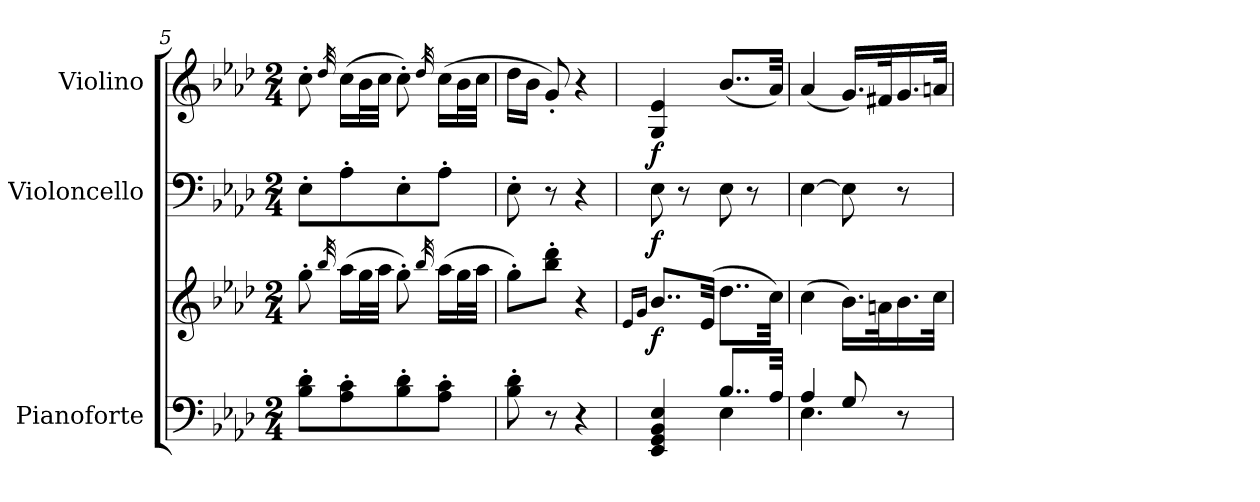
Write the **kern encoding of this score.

**kern	**kern	**dynam	**kern	**dynam	**kern	**dynam
*part3	*part3	*part3	*part2	*part2	*part1	*part1
*staff4	*staff3	*staff3/4	*staff2	*staff2	*staff1	*staff1
*I"Pianoforte	*	*	*I"Violoncello	*	*I"Violino	*
*I'Pno	*	*	*	*	*	*
!!LO:LB:g=z
*clefF4	*clefG2	*	*clefF4	*	*clefG2	*
*k[b-e-a-d-]	*k[b-e-a-d-]	*	*k[b-e-a-d-]	*	*k[b-e-a-d-]	*
*A-:	*A-:	*	*A-:	*	*A-:	*
*M2/4	*M2/4	*	*M2/4	*	*M2/4	*
=5	=5	=5	=5	=5	=5	=5
8B-\' 8d-\'L	8gg'\	.	8E-'\L	.	8cc'\	.
.	32qbb-/	.	.	.	32qdd-/	.
8A-\' 8c\'	(>16aa-\LL	.	8A-'\	.	(>16cc\LL	.
.	32gg\L	.	.	.	32b-\L	.
.	32aa-\JJJ	.	.	.	32cc\JJJ	.
8B-\' 8d-\'	8gg'\)	.	8E-'\	.	8cc'\)	.
.	32qbb-/	.	.	.	32qdd-/	.
8A-\' 8c\'J	(>16aa-\LL	.	8A-'\J	.	(>16cc\LL	.
.	32gg\L	.	.	.	32b-\L	.
.	32aa-\JJJ	.	.	.	32cc\JJJ	.
=6	=6	=6	=6	=6	=6	=6
8B-\' 8d-\'	8gg'\L)	.	8E-'\	.	16dd-\LL	.
.	.	.	.	.	16b-\JJ	.
8r	8bb-\' 8ddd-\'J	.	8r	.	8g'/)	.
4r	4r	.	4r	.	4r	.
=7	=7	=7	=7	=7	=7	=7
.	16qe-/LL	.	.	.	.	.
.	16qg/JJ	.	.	.	.	.
*^	*	*	*	*	*	*
!	!	!	!LO:DY:b	!	!LO:DY:b	!	!LO:DY:b
4EE-/ 4GG/ 4BB-/ 4E-/	4ryy	8..b-/L	f	8E-\	f	4G/ 4e-/	f
.	.	.	.	8r	.	.	.
.	.	(>32e-/Jkk	.	.	.	.	.
8..B-/L	4E-\	8..dd-\L	.	8E-\	.	(<8..b-/L	.
.	.	.	.	8r	.	.	.
32A-/Jkk	.	32cc\Jkk)	.	.	.	32a-/Jkk)	.
=8	=8	=8	=8	=8	=8	=8	=8
4A-/	4.E-\	(>4cc\	.	[4E-\	.	(<4a-/	.
8G/	.	16.b-\LL)	.	8E-\]	.	16.g/LL)	.
.	.	32an\K	.	.	.	32f#X/K	.
8r	8ryy	16.b-\	.	8r	.	16.g/	.
.	.	32cc\JJk	.	.	.	32an/JJk	.
*v	*v	*	*	*	*	*	*
=	=	=	=	=	=	=
*-	*-	*-	*-	*-	*-	*-
